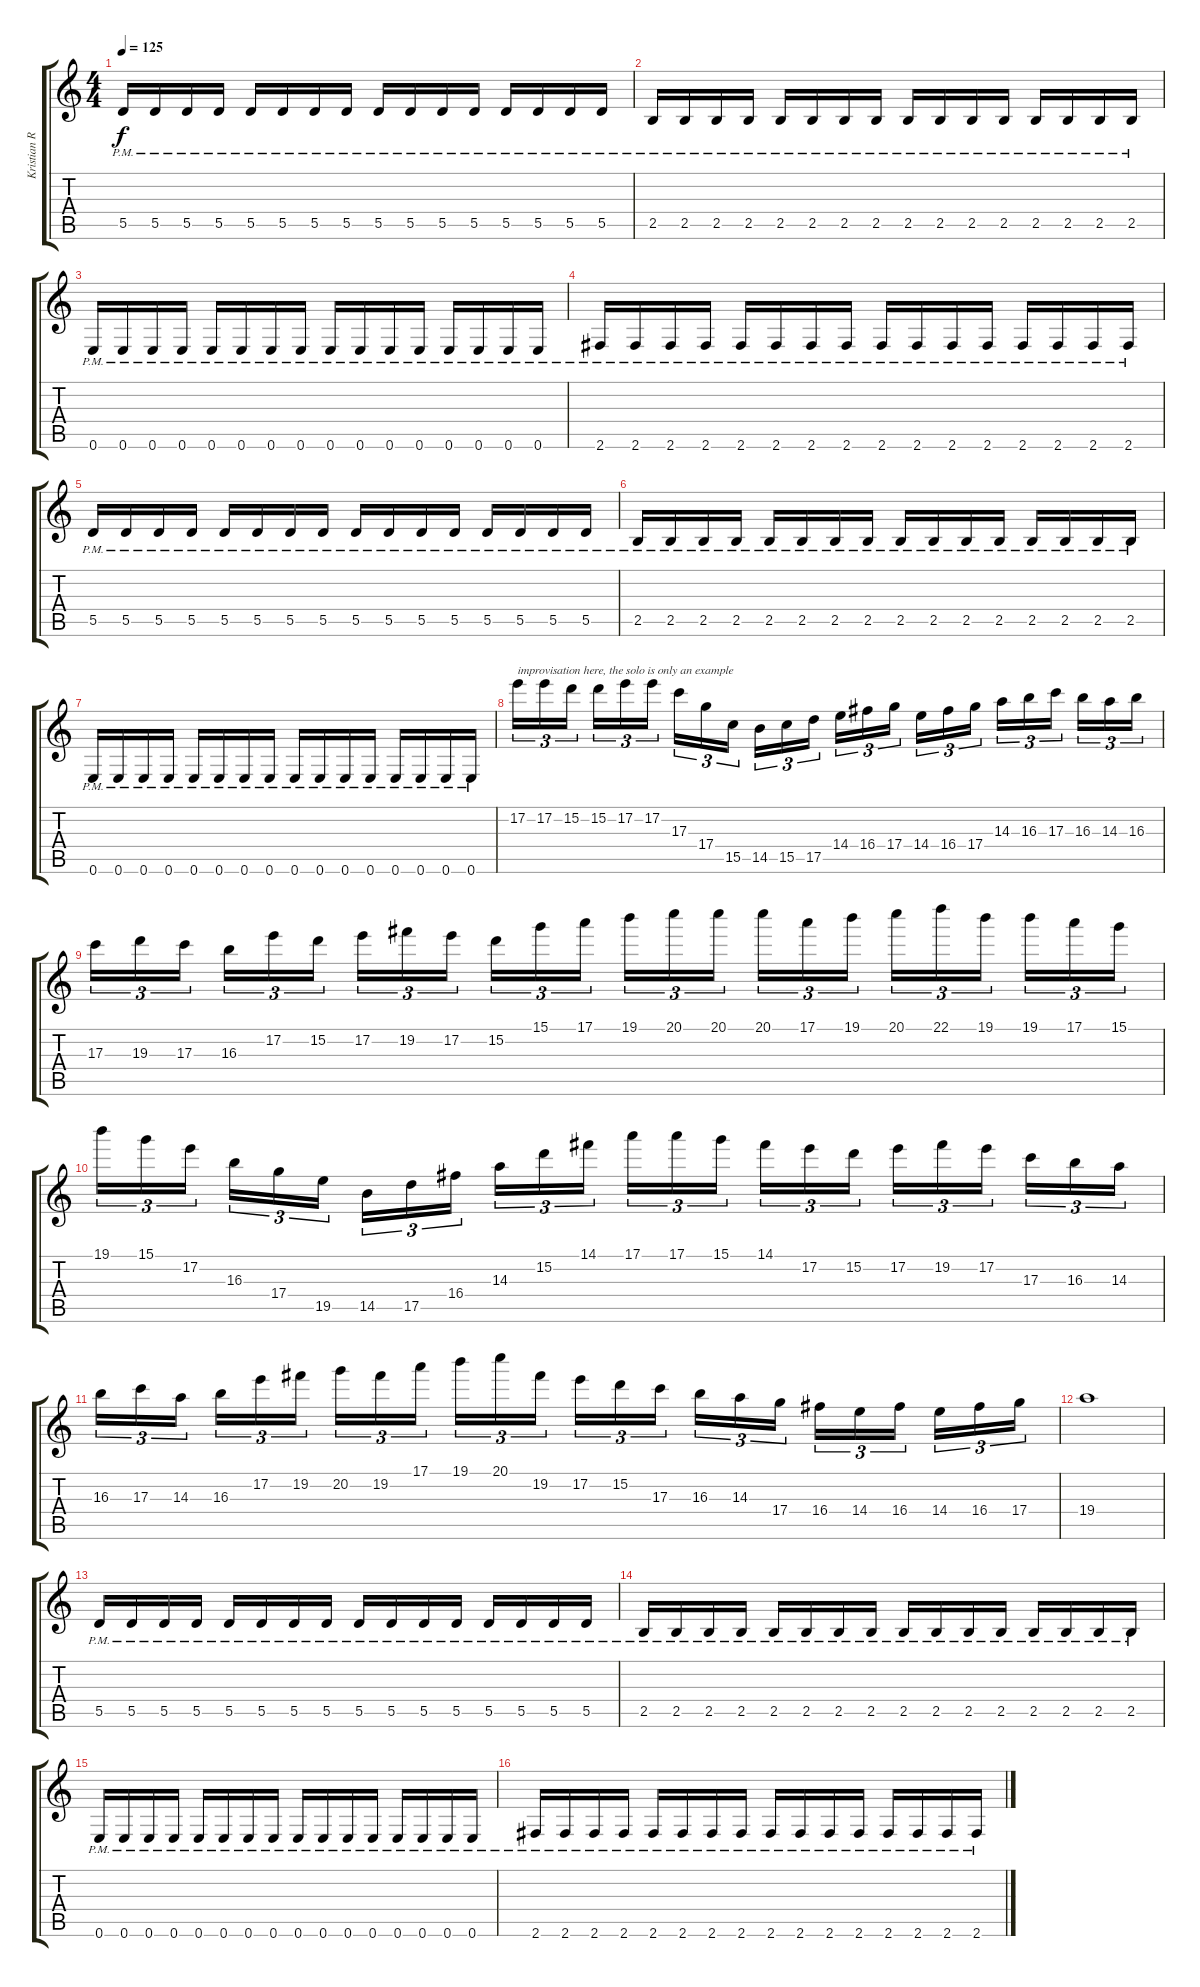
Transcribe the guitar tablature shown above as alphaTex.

\track ("Kristian Ranta" "Kristian R") {instrument distortionguitar}
\staff {score tabs}
\tuning (E4 B3 G3 D3 A2 E2) {hide}
\ts (4 4)
\tempo 125
\clef g2
\ks c
5.5{pm}.16{dy f} 5.5{pm}.16 5.5{pm}.16 5.5{pm}.16 5.5{pm}.16 5.5{pm}.16 5.5{pm}.16 5.5{pm}.16 5.5{pm}.16 5.5{pm}.16 5.5{pm}.16 5.5{pm}.16 5.5{pm}.16 5.5{pm}.16 5.5{pm}.16 5.5{pm}.16 |
2.5{pm}.16 2.5{pm}.16 2.5{pm}.16 2.5{pm}.16 2.5{pm}.16 2.5{pm}.16 2.5{pm}.16 2.5{pm}.16 2.5{pm}.16 2.5{pm}.16 2.5{pm}.16 2.5{pm}.16 2.5{pm}.16 2.5{pm}.16 2.5{pm}.16 2.5{pm}.16 |
0.6{pm}.16 0.6{pm}.16 0.6{pm}.16 0.6{pm}.16 0.6{pm}.16 0.6{pm}.16 0.6{pm}.16 0.6{pm}.16 0.6{pm}.16 0.6{pm}.16 0.6{pm}.16 0.6{pm}.16 0.6{pm}.16 0.6{pm}.16 0.6{pm}.16 0.6{pm}.16 |
2.6{pm}.16 2.6{pm}.16 2.6{pm}.16 2.6{pm}.16 2.6{pm}.16 2.6{pm}.16 2.6{pm}.16 2.6{pm}.16 2.6{pm}.16 2.6{pm}.16 2.6{pm}.16 2.6{pm}.16 2.6{pm}.16 2.6{pm}.16 2.6{pm}.16 2.6{pm}.16 |
5.5{pm}.16 5.5{pm}.16 5.5{pm}.16 5.5{pm}.16 5.5{pm}.16 5.5{pm}.16 5.5{pm}.16 5.5{pm}.16 5.5{pm}.16 5.5{pm}.16 5.5{pm}.16 5.5{pm}.16 5.5{pm}.16 5.5{pm}.16 5.5{pm}.16 5.5{pm}.16 |
2.5{pm}.16 2.5{pm}.16 2.5{pm}.16 2.5{pm}.16 2.5{pm}.16 2.5{pm}.16 2.5{pm}.16 2.5{pm}.16 2.5{pm}.16 2.5{pm}.16 2.5{pm}.16 2.5{pm}.16 2.5{pm}.16 2.5{pm}.16 2.5{pm}.16 2.5{pm}.16 |
0.6{pm}.16 0.6{pm}.16 0.6{pm}.16 0.6{pm}.16 0.6{pm}.16 0.6{pm}.16 0.6{pm}.16 0.6{pm}.16 0.6{pm}.16 0.6{pm}.16 0.6{pm}.16 0.6{pm}.16 0.6{pm}.16 0.6{pm}.16 0.6{pm}.16 0.6{pm}.16 |
17.2.16{tu (3 2) txt "improvisation here, the solo is only an example"} 17.2.16{tu (3 2)} 15.2.16{tu (3 2)} 15.2.16{tu (3 2)} 17.2.16{tu (3 2)} 17.2.16{tu (3 2)} 17.3.16{tu (3 2)} 17.4.16{tu (3 2)} 15.5.16{tu (3 2)} 14.5.16{tu (3 2)} 15.5.16{tu (3 2)} 17.5.16{tu (3 2)} 14.4.16{tu (3 2)} 16.4.16{tu (3 2)} 17.4.16{tu (3 2)} 14.4.16{tu (3 2)} 16.4.16{tu (3 2)} 17.4.16{tu (3 2)} 14.3.16{tu (3 2)} 16.3.16{tu (3 2)} 17.3.16{tu (3 2)} 16.3.16{tu (3 2)} 14.3.16{tu (3 2)} 16.3.16{tu (3 2)} |
17.3.16{tu (3 2)} 19.3.16{tu (3 2)} 17.3.16{tu (3 2)} 16.3.16{tu (3 2)} 17.2.16{tu (3 2)} 15.2.16{tu (3 2)} 17.2.16{tu (3 2)} 19.2.16{tu (3 2)} 17.2.16{tu (3 2)} 15.2.16{tu (3 2)} 15.1.16{tu (3 2)} 17.1.16{tu (3 2)} 19.1.16{tu (3 2)} 20.1.16{tu (3 2)} 20.1.16{tu (3 2)} 20.1.16{tu (3 2)} 17.1.16{tu (3 2)} 19.1.16{tu (3 2)} 20.1.16{tu (3 2)} 22.1.16{tu (3 2)} 19.1.16{tu (3 2)} 19.1.16{tu (3 2)} 17.1.16{tu (3 2)} 15.1.16{tu (3 2)} |
19.1.16{tu (3 2)} 15.1.16{tu (3 2)} 17.2.16{tu (3 2)} 16.3.16{tu (3 2)} 17.4.16{tu (3 2)} 19.5.16{tu (3 2)} 14.5.16{tu (3 2)} 17.5.16{tu (3 2)} 16.4.16{tu (3 2)} 14.3.16{tu (3 2)} 15.2.16{tu (3 2)} 14.1.16{tu (3 2)} 17.1.16{tu (3 2)} 17.1.16{tu (3 2)} 15.1.16{tu (3 2)} 14.1.16{tu (3 2)} 17.2.16{tu (3 2)} 15.2.16{tu (3 2)} 17.2.16{tu (3 2)} 19.2.16{tu (3 2)} 17.2.16{tu (3 2)} 17.3.16{tu (3 2)} 16.3.16{tu (3 2)} 14.3.16{tu (3 2)} |
16.3.16{tu (3 2)} 17.3.16{tu (3 2)} 14.3.16{tu (3 2)} 16.3.16{tu (3 2)} 17.2.16{tu (3 2)} 19.2.16{tu (3 2)} 20.2.16{tu (3 2)} 19.2.16{tu (3 2)} 17.1.16{tu (3 2)} 19.1.16{tu (3 2)} 20.1.16{tu (3 2)} 19.2.16{tu (3 2)} 17.2.16{tu (3 2)} 15.2.16{tu (3 2)} 17.3.16{tu (3 2)} 16.3.16{tu (3 2)} 14.3.16{tu (3 2)} 17.4.16{tu (3 2)} 16.4.16{tu (3 2)} 14.4.16{tu (3 2)} 16.4.16{tu (3 2)} 14.4.16{tu (3 2)} 16.4.16{tu (3 2)} 17.4.16{tu (3 2)} |
19.4.1 |
5.5{pm}.16 5.5{pm}.16 5.5{pm}.16 5.5{pm}.16 5.5{pm}.16 5.5{pm}.16 5.5{pm}.16 5.5{pm}.16 5.5{pm}.16 5.5{pm}.16 5.5{pm}.16 5.5{pm}.16 5.5{pm}.16 5.5{pm}.16 5.5{pm}.16 5.5{pm}.16 |
2.5{pm}.16 2.5{pm}.16 2.5{pm}.16 2.5{pm}.16 2.5{pm}.16 2.5{pm}.16 2.5{pm}.16 2.5{pm}.16 2.5{pm}.16 2.5{pm}.16 2.5{pm}.16 2.5{pm}.16 2.5{pm}.16 2.5{pm}.16 2.5{pm}.16 2.5{pm}.16 |
0.6{pm}.16 0.6{pm}.16 0.6{pm}.16 0.6{pm}.16 0.6{pm}.16 0.6{pm}.16 0.6{pm}.16 0.6{pm}.16 0.6{pm}.16 0.6{pm}.16 0.6{pm}.16 0.6{pm}.16 0.6{pm}.16 0.6{pm}.16 0.6{pm}.16 0.6{pm}.16 |
2.6{pm}.16 2.6{pm}.16 2.6{pm}.16 2.6{pm}.16 2.6{pm}.16 2.6{pm}.16 2.6{pm}.16 2.6{pm}.16 2.6{pm}.16 2.6{pm}.16 2.6{pm}.16 2.6{pm}.16 2.6{pm}.16 2.6{pm}.16 2.6{pm}.16 2.6{pm}.16
